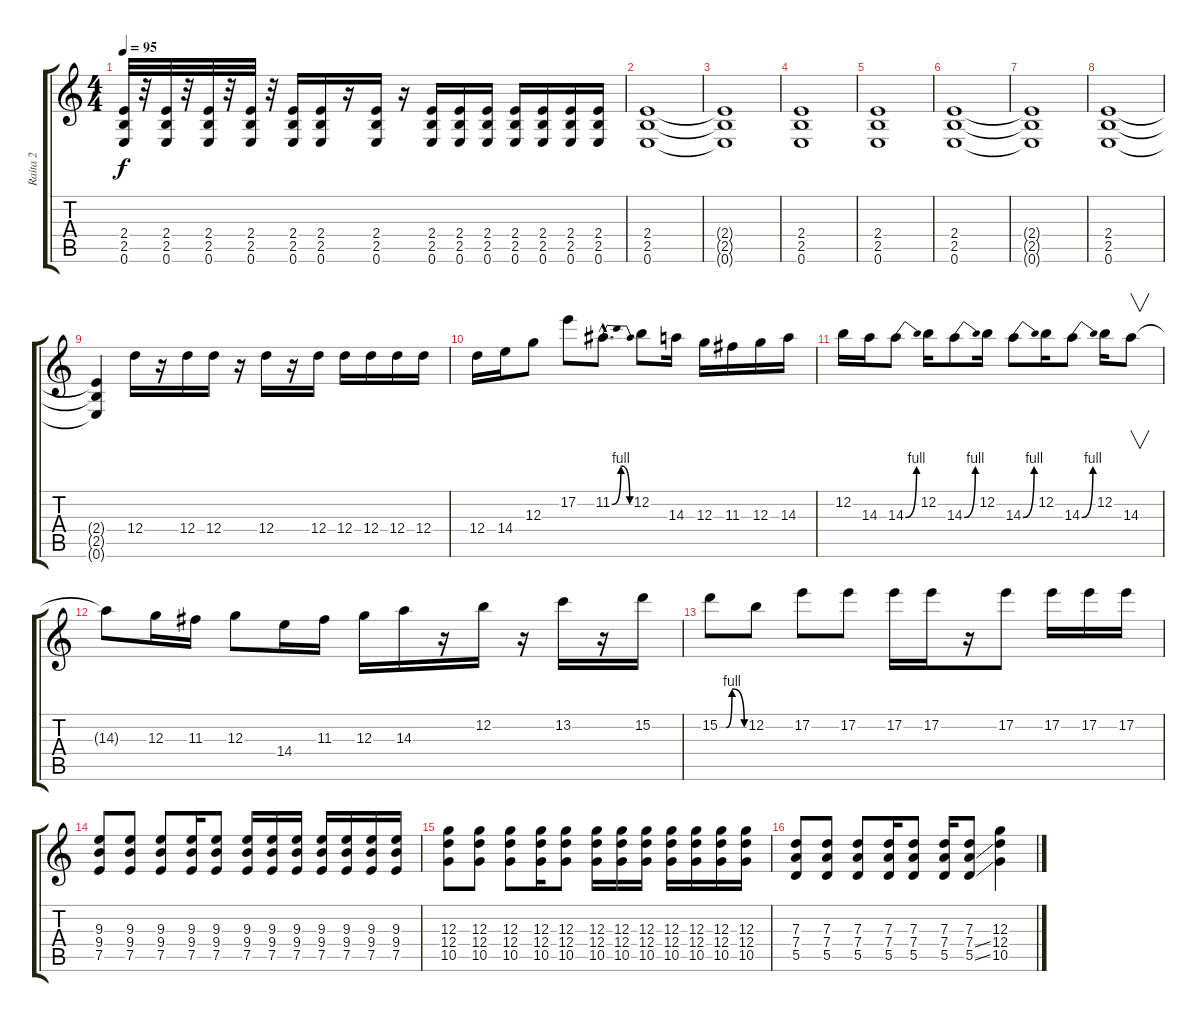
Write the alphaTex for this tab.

\track ("Raita 2" "Raita 2") {instrument overdrivenguitar}
\staff {score tabs}
\tuning (E4 B3 G3 D3 A2 E2) {hide}
\ts (4 4)
\tempo 95
\clef g2
\ks c
(2.4 2.5 0.6).32{dy f} r.32 (2.4 2.5 0.6).32 r.32 (2.4 2.5 0.6).32 r.32 (2.4 2.5 0.6).32 r.32 (2.4 2.5 0.6).16 (2.4 2.5 0.6).16 r.16 (2.4 2.5 0.6).16 r.16 (2.4 2.5 0.6).16 (2.4 2.5 0.6).16 (2.4 2.5 0.6).16 (2.4 2.5 0.6).16 (2.4 2.5 0.6).16 (2.4 2.5 0.6).16 (2.4 2.5 0.6).16 |
(2.4 2.5 0.6).1{volume 10} |
(2.4{t} 2.5{t} 0.6{t}).1 |
(2.4 2.5 0.6).1 |
(2.4 2.5 0.6).1 |
(2.4 2.5 0.6).1 |
(2.4{t} 2.5{t} 0.6{t}).1 |
(2.4 2.5 0.6).1 |
(2.4{t} 2.5{t} 0.6{t}).4 12.4.16{volume 16} r.16 12.4.16 12.4.16 r.16 12.4.16 r.16 12.4.16 12.4.16 12.4.16 12.4.16 12.4.16 |
12.4.16 14.4.16 12.3.8 17.2.8 11.2{be (bendrelease 0 0 15 4 30 4 60 0) hac}.8{d} 12.2.8 14.3.16 12.3.16 11.3.16 12.3.16 14.3.16 |
12.2.16 14.3.16 14.3{be (bend 0 0 60 4)}.8 12.2.16 14.3{be (bend 0 0 60 4)}.8 12.2.16 14.3{be (bend 0 0 60 4)}.8 12.2.16 14.3{be (bend 0 0 60 4)}.8 12.2.16 14.3.8{v} |
14.3{t}.8 12.3.16 11.3.16 12.3.8 14.4.16 11.3.16 12.3.16 14.3.16 r.16 12.2.16 r.16 13.2.16 r.16 15.2.16 |
15.2{be (custom 0 0 16 0 30 4 60 0)}.8 12.2.8 17.2.8 17.2.8 17.2.16 17.2.16 r.16 17.2.8 17.2.16 17.2.16 17.2.16 |
(9.3 9.4 7.5).8 (9.3 9.4 7.5).8 (9.3 9.4 7.5).8 (9.3 9.4 7.5).16 (9.3 9.4 7.5).8 (9.3 9.4 7.5).16 (9.3 9.4 7.5).16 (9.3 9.4 7.5).16 (9.3 9.4 7.5).16 (9.3 9.4 7.5).16 (9.3 9.4 7.5).16 (9.3 9.4 7.5).16 |
(12.3 12.4 10.5).8 (12.3 12.4 10.5).8 (12.3 12.4 10.5).8 (12.3 12.4 10.5).16 (12.3 12.4 10.5).8 (12.3 12.4 10.5).16 (12.3 12.4 10.5).16 (12.3 12.4 10.5).16 (12.3 12.4 10.5).16 (12.3 12.4 10.5).16 (12.3 12.4 10.5).16 (12.3 12.4 10.5).16 |
(7.3 7.4 5.5).8 (7.3 7.4 5.5).8 (7.3 7.4 5.5).8 (7.3 7.4 5.5).16 (7.3 7.4 5.5).8 (7.3 7.4 5.5).16 (7.3 7.4{ss} 5.5{ss}).8 (12.3 12.4 10.5).4
